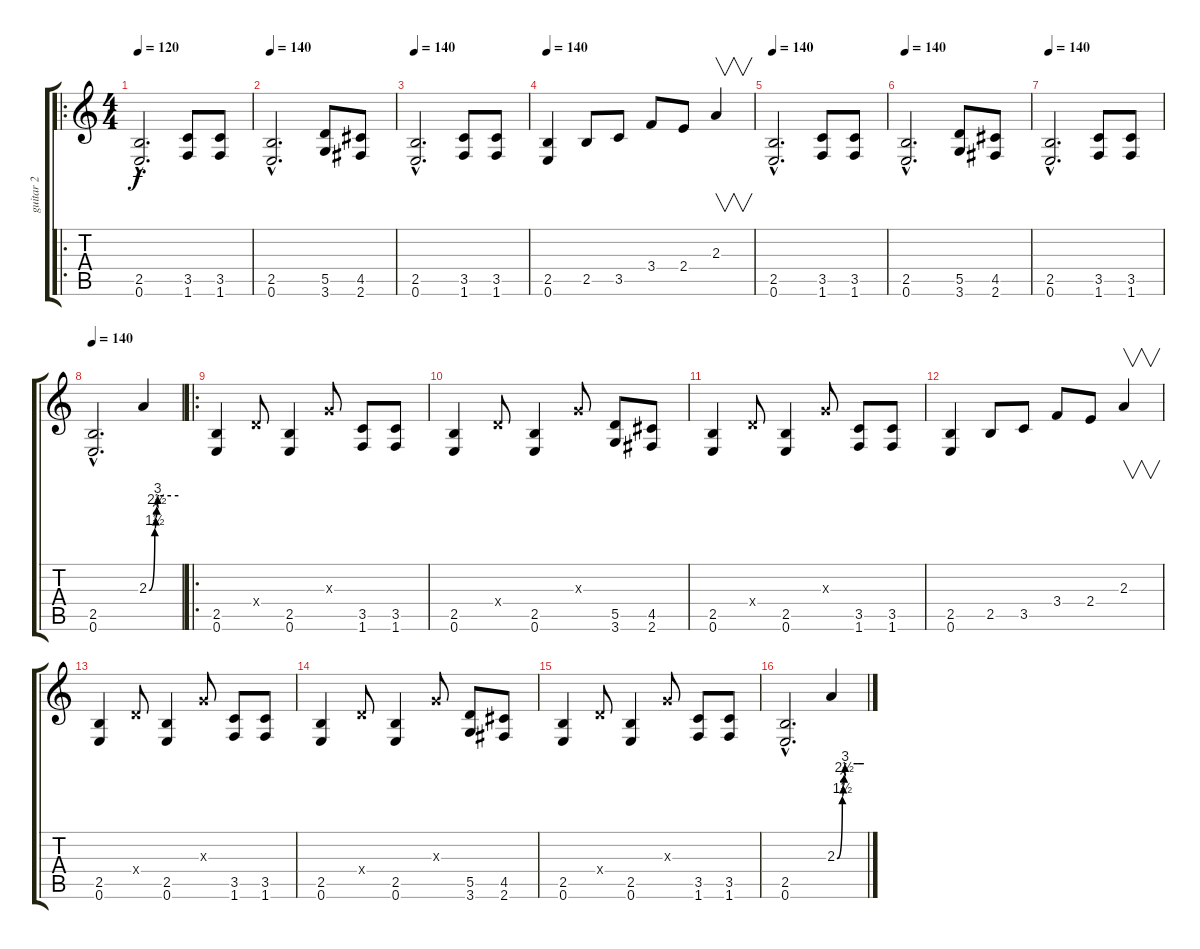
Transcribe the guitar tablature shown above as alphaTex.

\track ("guitar 2" "guitar 2") {instrument overdrivenguitar}
\staff {score tabs}
\tuning (E4 B3 G3 D3 A2 E2) {hide}
\ro
\ts (4 4)
\tempo 120
\tempo 140
\tempo 120
\clef g2
\ks c
(2.5{hac} 0.6{hac}).2{d dy f instrument overdrivenguitar} (3.5 1.6).8 (3.5 1.6).8 |
\tempo 140
(2.5{hac} 0.6{hac}).2{d} (5.5 3.6).8 (4.5 2.6).8 |
\tempo 140
(2.5{hac} 0.6{hac}).2{d} (3.5 1.6).8 (3.5 1.6).8 |
\tempo 140
(2.5 0.6).4 2.5.8 3.5.8 3.4.8 2.4.8 2.3.4{v} |
\tempo 140
(2.5{hac} 0.6{hac}).2{d} (3.5 1.6).8 (3.5 1.6).8 |
\tempo 140
(2.5{hac} 0.6{hac}).2{d} (5.5 3.6).8 (4.5 2.6).8 |
\tempo 140
(2.5{hac} 0.6{hac}).2{d} (3.5 1.6).8 (3.5 1.6).8 |
\tempo 140
(2.5{hac} 0.6{hac}).2{d} 2.3{be (custom 0 0 12 6 14 8 16 10 18 12 21 12 45 12 60 12)}.4 |
\ro
(2.5 0.6).4 0.4{x}.8 (2.5 0.6).4 0.3{x}.8 (3.5 1.6).8 (3.5 1.6).8 |
(2.5 0.6).4 0.4{x}.8 (2.5 0.6).4 0.3{x}.8 (5.5 3.6).8 (4.5 2.6).8 |
(2.5 0.6).4 0.4{x}.8 (2.5 0.6).4 0.3{x}.8 (3.5 1.6).8 (3.5 1.6).8 |
(2.5 0.6).4 2.5.8 3.5.8 3.4.8 2.4.8 2.3.4{v} |
(2.5 0.6).4 0.4{x}.8 (2.5 0.6).4 0.3{x}.8 (3.5 1.6).8 (3.5 1.6).8 |
(2.5 0.6).4 0.4{x}.8 (2.5 0.6).4 0.3{x}.8 (5.5 3.6).8 (4.5 2.6).8 |
(2.5 0.6).4 0.4{x}.8 (2.5 0.6).4 0.3{x}.8 (3.5 1.6).8 (3.5 1.6).8 |
(2.5{hac} 0.6{hac}).2{d} 2.3{be (custom 0 0 12 6 14 8 16 10 18 12 21 12 45 12 60 12)}.4
